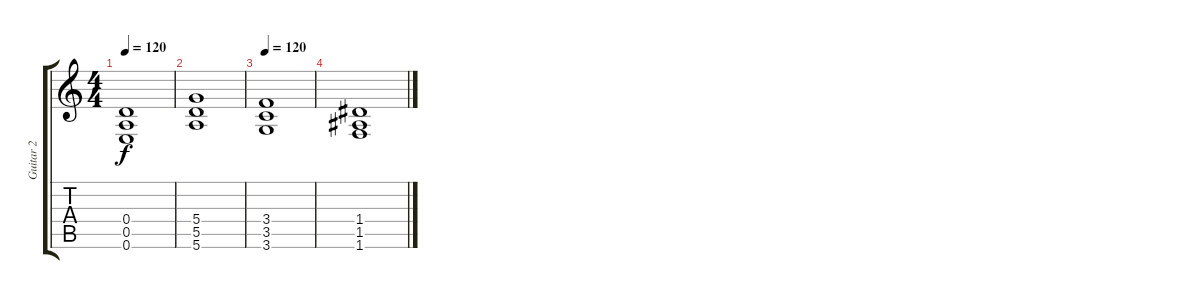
\track ("Guitar 2" "Guitar 2") {instrument distortionguitar}
\staff {score tabs}
\tuning (E4 B3 G3 D3 A2 E2) {hide}
\ts (4 4)
\tempo 120
\clef g2
\ks c
(0.4 0.5 0.6).1{dy f} |
(5.4 5.5 5.6).1 |
\tempo 120
(3.4 3.5 3.6).1 |
(1.4 1.5 1.6).1
